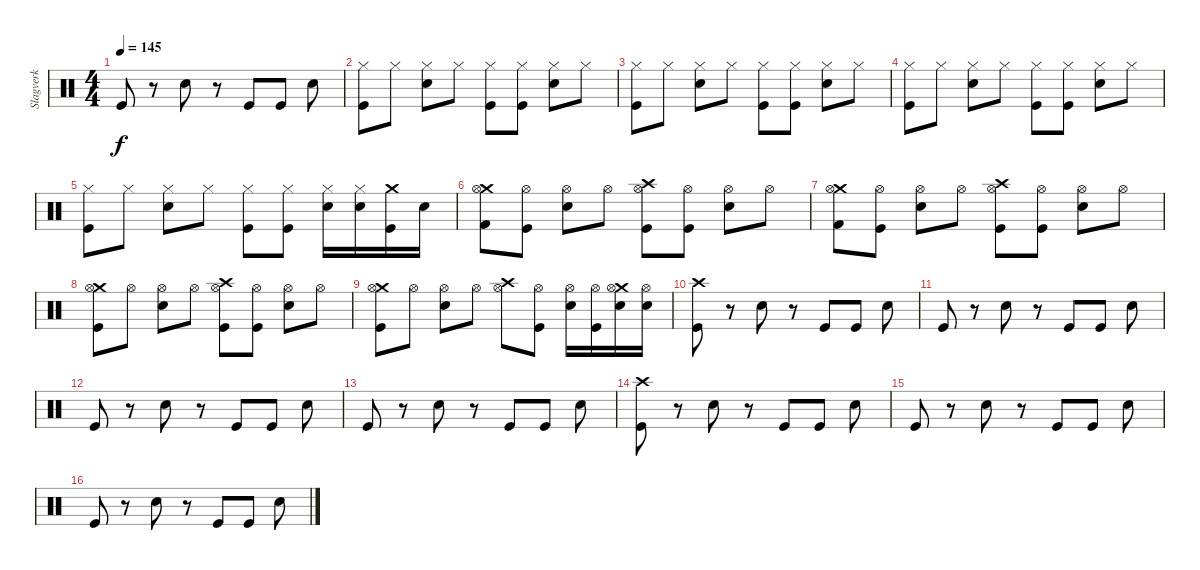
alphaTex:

\track ("Slagverk" "Slagverk") {instrument percussion}
\staff {score}
\articulation defaults
\ts (4 4)
\tempo 145
\clef neutral
\ks c "Kick (hit)".8{dy f}
r.8 "Electric Snare (hit)".8 r.8 "Kick (hit)".8 "Kick (hit)".8 "Electric Snare (hit)".8 |
("Hi-Hat (closed)" "Kick (hit)").8 "Hi-Hat (closed)".8 ("Hi-Hat (closed)" "Electric Snare (hit)").8 "Hi-Hat (closed)".8 ("Hi-Hat (closed)" "Kick (hit)").8 ("Hi-Hat (closed)" "Kick (hit)").8 ("Hi-Hat (closed)" "Electric Snare (hit)").8 "Hi-Hat (closed)".8 |
("Hi-Hat (closed)" "Kick (hit)").8 "Hi-Hat (closed)".8 ("Hi-Hat (closed)" "Electric Snare (hit)").8 "Hi-Hat (closed)".8 ("Hi-Hat (closed)" "Kick (hit)").8 ("Hi-Hat (closed)" "Kick (hit)").8 ("Hi-Hat (closed)" "Electric Snare (hit)").8 "Hi-Hat (closed)".8 |
("Hi-Hat (closed)" "Kick (hit)").8 "Hi-Hat (closed)".8 ("Hi-Hat (closed)" "Electric Snare (hit)").8 "Hi-Hat (closed)".8 ("Hi-Hat (closed)" "Kick (hit)").8 ("Hi-Hat (closed)" "Kick (hit)").8 ("Hi-Hat (closed)" "Electric Snare (hit)").8 "Hi-Hat (closed)".8 |
("Hi-Hat (closed)" "Kick (hit)").8 "Hi-Hat (closed)".8 ("Hi-Hat (closed)" "Electric Snare (hit)").8 "Hi-Hat (closed)".8 ("Hi-Hat (closed)" "Kick (hit)").8 ("Hi-Hat (closed)" "Kick (hit)").8 ("Hi-Hat (closed)" "Electric Snare (hit)").16 ("Hi-Hat (closed)" "Electric Snare (hit)").16 ("Crash medium (hit)" "Kick (hit)").16 "Electric Snare (hit)".16 |
("Crash medium (hit)" "Hi-Hat (open)" "Kick (hit) 2").8 ("Hi-Hat (open)" "Kick (hit)").8 ("Hi-Hat (open)" "Electric Snare (hit)").8 "Hi-Hat (open)".8 ("Crash high (hit)" "Hi-Hat (open)" "Kick (hit)").8 ("Hi-Hat (open)" "Kick (hit)").8 ("Hi-Hat (open)" "Electric Snare (hit)").8 "Hi-Hat (open)".8 |
("Crash medium (hit)" "Hi-Hat (open)" "Kick (hit) 2").8 ("Hi-Hat (open)" "Kick (hit)").8 ("Hi-Hat (open)" "Electric Snare (hit)").8 "Hi-Hat (open)".8 ("Crash high (hit)" "Hi-Hat (open)" "Kick (hit)").8 ("Hi-Hat (open)" "Kick (hit)").8 ("Hi-Hat (open)" "Electric Snare (hit)").8 "Hi-Hat (open)".8 |
("Crash medium (hit)" "Hi-Hat (open)" "Kick (hit)").8 "Hi-Hat (open)".8 ("Hi-Hat (open)" "Electric Snare (hit)").8 "Hi-Hat (open)".8 ("Crash high (hit)" "Hi-Hat (open)" "Kick (hit)").8 ("Hi-Hat (open)" "Kick (hit)").8 ("Hi-Hat (open)" "Electric Snare (hit)").8 "Hi-Hat (open)".8 |
("Crash medium (hit)" "Hi-Hat (open)" "Kick (hit)").8 "Hi-Hat (open)".8 ("Hi-Hat (open)" "Electric Snare (hit)").8 "Hi-Hat (open)".8 ("Crash high (hit)" "Hi-Hat (open)").8 ("Hi-Hat (open)" "Kick (hit)").8 ("Hi-Hat (open)" "Electric Snare (hit)").16 ("Hi-Hat (open)" "Kick (hit)").16 ("Crash medium (hit)" "Hi-Hat (open)" "Electric Snare (hit)").16 ("Hi-Hat (open)" "Electric Snare (hit)").16 |
("Crash high (hit)" "Kick (hit)").8 r.8 "Electric Snare (hit)".8 r.8 "Kick (hit)".8 "Kick (hit)".8 "Electric Snare (hit)".8 |
"Kick (hit)".8 r.8 "Electric Snare (hit)".8 r.8 "Kick (hit)".8 "Kick (hit)".8 "Electric Snare (hit)".8 |
"Kick (hit)".8 r.8 "Electric Snare (hit)".8 r.8 "Kick (hit)".8 "Kick (hit)".8 "Electric Snare (hit)".8 |
"Kick (hit)".8 r.8 "Electric Snare (hit)".8 r.8 "Kick (hit)".8 "Kick (hit)".8 "Electric Snare (hit)".8 |
("Crash high (hit)" "Kick (hit)").8 r.8 "Electric Snare (hit)".8 r.8 "Kick (hit)".8 "Kick (hit)".8 "Electric Snare (hit)".8 |
"Kick (hit)".8 r.8 "Electric Snare (hit)".8 r.8 "Kick (hit)".8 "Kick (hit)".8 "Electric Snare (hit)".8 |
"Kick (hit)".8 r.8 "Electric Snare (hit)".8 r.8 "Kick (hit)".8 "Kick (hit)".8 "Electric Snare (hit)".8
